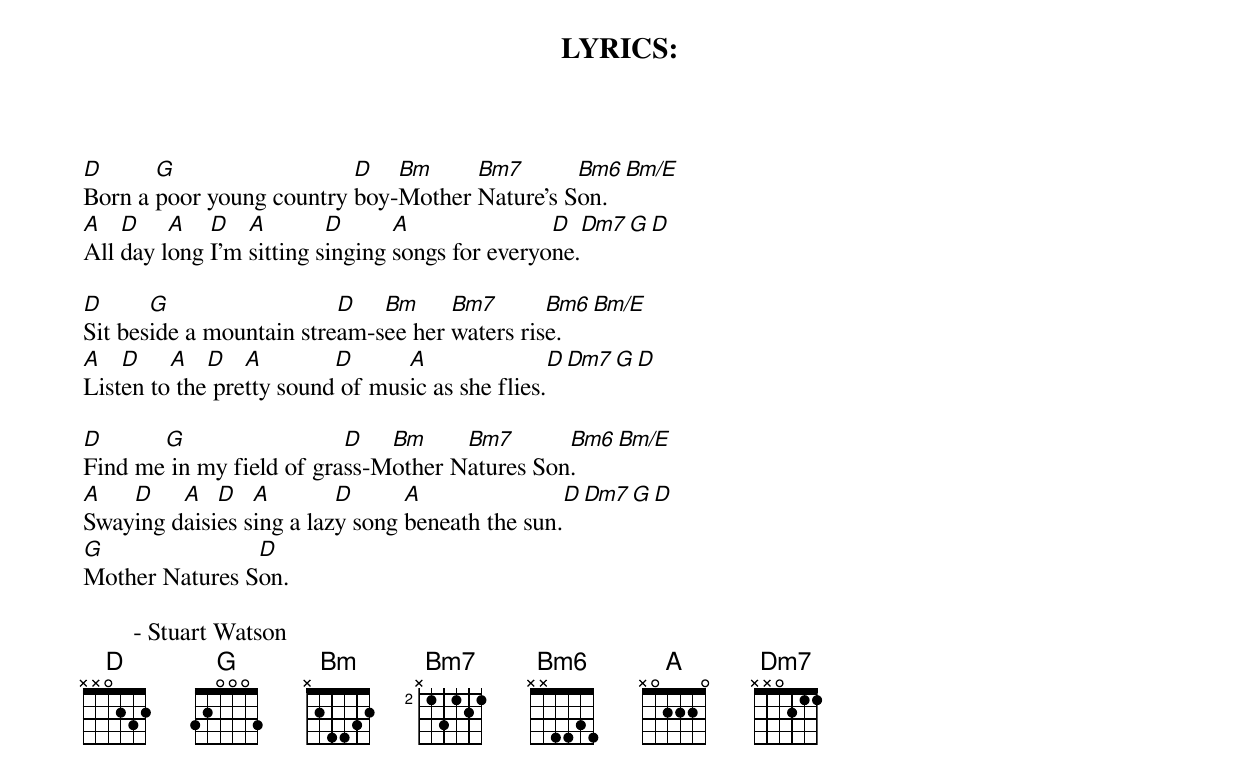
LYRICS:
D      G                  D   Bm     Bm7       Bm6 Bm/E
Born a poor young country boy-Mother Nature's Son.
A   D    A   D   A        D      A               D   Dm7 G D
All day long I'm sitting singing songs for everyone.

D      G                  D   Bm     Bm7       Bm6 Bm/E
Sit beside a mountain stream-see her waters rise.
A   D    A   D   A        D      A               D   Dm7 G D
Listen to the pretty sound of music as she flies.

D      G                  D   Bm     Bm7       Bm6 Bm/E
Find me in my field of grass-Mother Natures Son.
A   D    A   D   A        D      A               D   Dm7 G D
Swaying daisies sing a lazy song beneath the sun.
G               D
Mother Natures Son.

	- Stuart Watson
